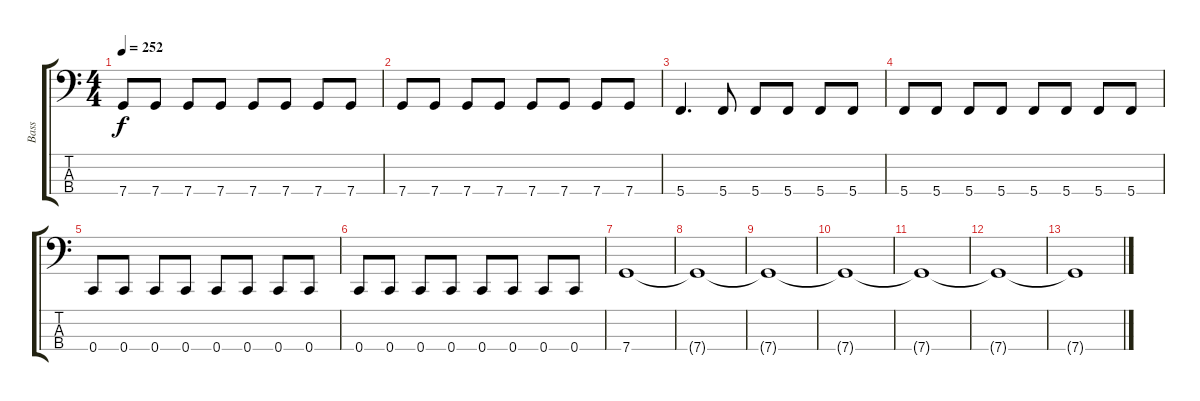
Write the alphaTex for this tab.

\track ("Bass" "Bass") {instrument electricbasspick}
\staff {score tabs}
\tuning (F2 C2 G1 C1) {hide}
\ts (4 4)
\tempo 252
\clef f4
\ks c
7.4.8{dy f} 7.4.8 7.4.8 7.4.8 7.4.8 7.4.8 7.4.8 7.4.8 |
7.4.8 7.4.8 7.4.8 7.4.8 7.4.8 7.4.8 7.4.8 7.4.8 |
5.4.4{d} 5.4.8 5.4.8 5.4.8 5.4.8 5.4.8 |
5.4.8 5.4.8 5.4.8 5.4.8 5.4.8 5.4.8 5.4.8 5.4.8 |
0.4.8 0.4.8 0.4.8 0.4.8 0.4.8 0.4.8 0.4.8 0.4.8 |
0.4.8 0.4.8 0.4.8 0.4.8 0.4.8 0.4.8 0.4.8 0.4.8 |
7.4.1 |
7.4{t}.1 |
7.4{t}.1 |
7.4{t}.1 |
7.4{t}.1 |
7.4{t}.1 |
7.4{t}.1
